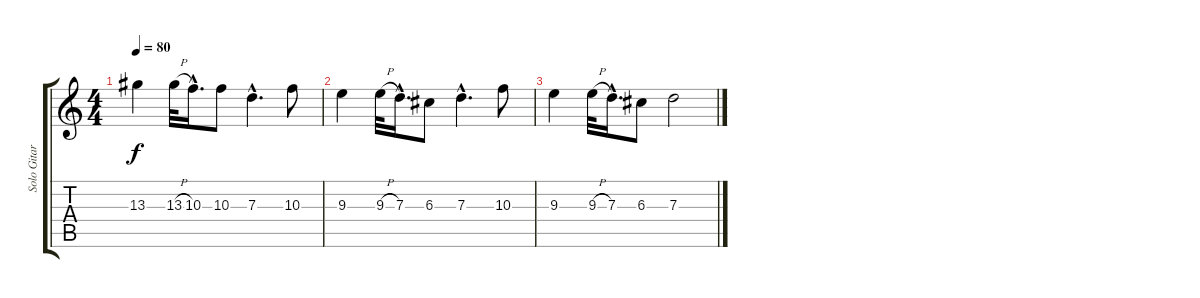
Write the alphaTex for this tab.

\track ("Solo Gitar" "Solo Gitar") {instrument overdrivenguitar}
\staff {score tabs}
\tuning (E4 B3 G3 D3 A3 E2) {hide}
\ts (4 4)
\tempo 80
\clef g2
\ks c
13.3.4{dy f} 13.3{h}.32 10.3{hac}.16{d} 10.3.8 7.3{hac}.4{d} 10.3.8 |
9.3.4 9.3{h}.32 7.3{hac}.16{d} 6.3.8 7.3{hac}.4{d} 10.3.8 |
9.3.4 9.3{h}.32 7.3{hac}.16{d} 6.3.8 7.3.2
